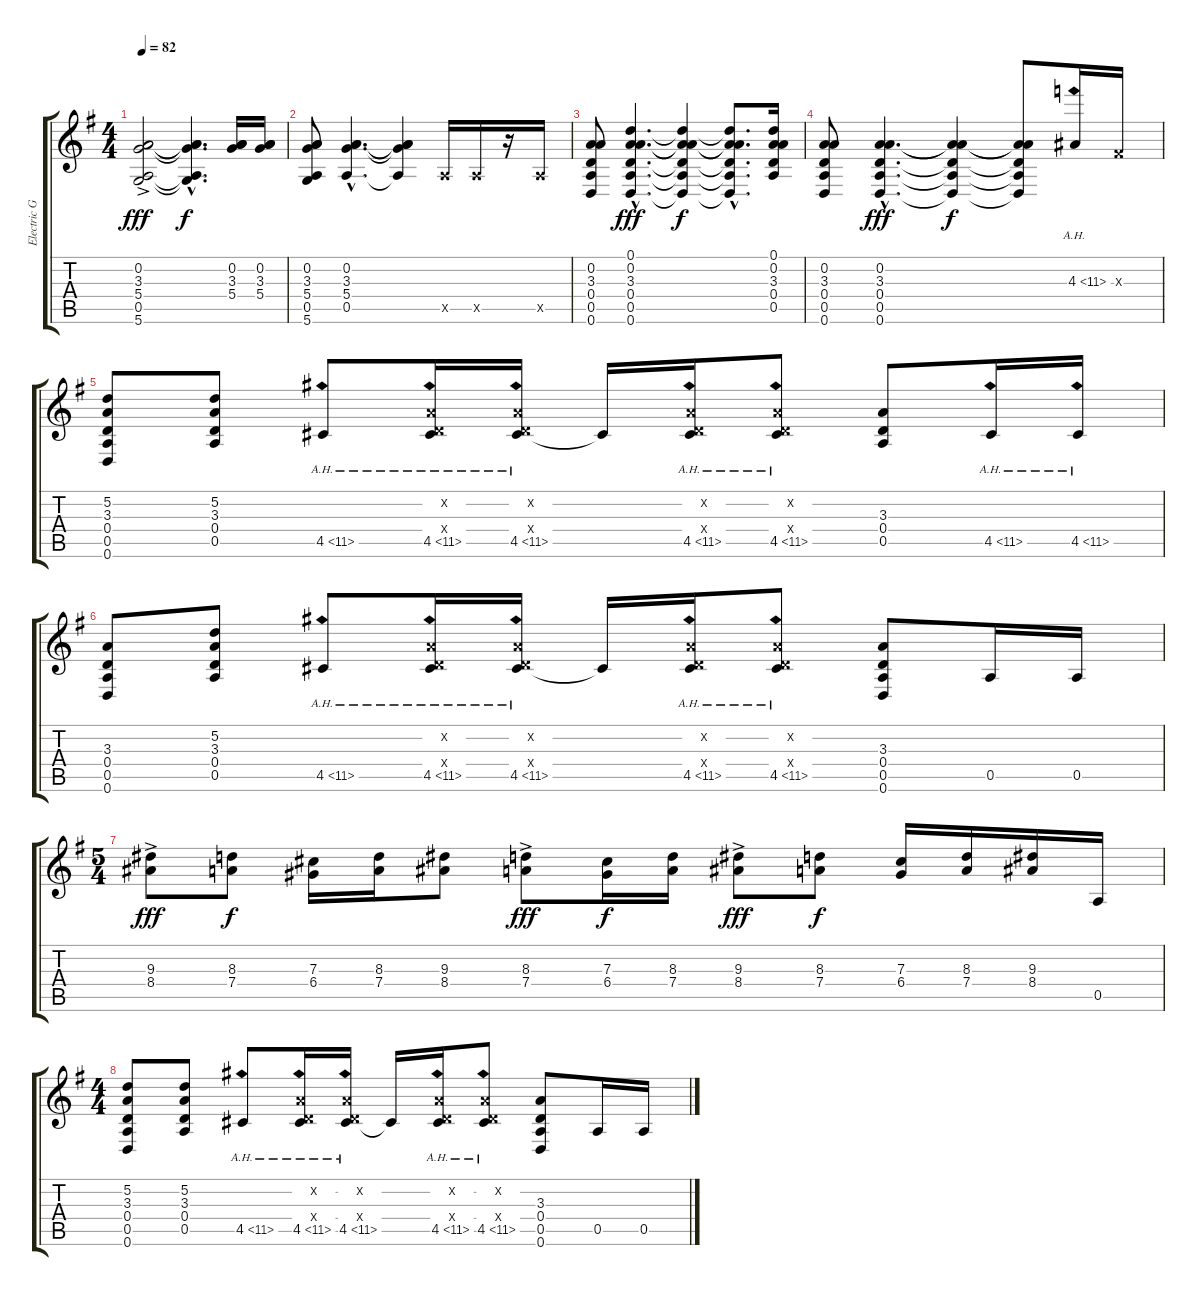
\track ("Electric Guitar 1 (heavy dist.)" "Electric G") {instrument distortionguitar}
\staff {score tabs}
\tuning (D4 A3 Gb3 D3 A2 D2) {hide}
\ts (4 4)
\tempo 82
\clef g2
\ks g
(0.2{ac} 3.3{ac} 5.4{ac} 0.5{ac} 5.6{ac}).2{dy fff} (0.2{hac t} 3.3{hac t} 5.4{hac t} 0.5{hac t} 5.6{hac t}).4{d dy f} (0.2 3.3 5.4).16 (0.2 3.3 5.4).16 |
(0.2 3.3 5.4 0.5 5.6).8 (0.2{hac} 3.3{hac} 5.4{hac} 0.5{hac}).4{d} (0.2{t} 3.3{t} 5.4{t} 0.5{t}).4 0.5{x}.16 0.5{x}.16 r.16 0.5{x}.16 |
(0.2 3.3 0.4 0.5 0.6).8 (0.1{hac} 0.2{hac} 3.3{hac} 0.4{hac} 0.5{hac} 0.6{hac}).4{d dy fff} (0.1{t} 0.2{t} 3.3{t} 0.4{t} 0.5{t} 0.6{t}).4{dy f} (0.1{hac t} 0.2{hac t} 3.3{hac t} 0.4{hac t} 0.5{hac t} 0.6{hac t}).8{d} (0.1 0.2 3.3 0.4 0.5).16 |
(0.2 3.3 0.4 0.5 0.6).8 (0.2{hac} 3.3{hac} 0.4{hac} 0.5{hac} 0.6{hac}).4{d dy fff} (0.2{t} 3.3{t} 0.4{t} 0.5{t} 0.6{t}).4{dy f} (0.2{t} 3.3{t} 0.4{t} 0.5{t} 0.6{t}).8 4.3{ah 7}.16 0.3{x}.16 |
(5.2 3.3 0.4 0.5 0.6).8 (5.2 3.3 0.4 0.5).8 4.5{ah 7}.8 (0.2{x} 0.4{x} 4.5{ah 7}).16 (0.2{x} 0.4{x} 4.5{ah 7}).16 4.5{t}.16 (0.2{x} 0.4{x} 4.5{ah 7}).16 (0.2{x} 0.4{x} 4.5{ah 7}).8 (3.3 0.4 0.5).8 4.5{ah 7}.16 4.5{ah 7}.16 |
(3.3 0.4 0.5 0.6).8 (5.2 3.3 0.4 0.5).8 4.5{ah 7}.8 (0.2{x} 0.4{x} 4.5{ah 7}).16 (0.2{x} 0.4{x} 4.5{ah 7}).16 4.5{t}.16 (0.2{x} 0.4{x} 4.5{ah 7}).16 (0.2{x} 0.4{x} 4.5{ah 7}).8 (3.3 0.4 0.5 0.6).8 0.5.16 0.5.16 |
\ts (5 4)
(9.3{ac} 8.4).8{dy fff} (8.3 7.4).8{dy f} (7.3 6.4).16 (8.3 7.4).16 (9.3 8.4).8 (8.3{ac} 7.4).8{dy fff} (7.3 6.4).16{dy f} (8.3 7.4).16 (9.3{ac} 8.4).8{dy fff} (8.3 7.4).8{dy f} (7.3 6.4).16 (8.3 7.4).16 (9.3 8.4).16 0.5.16 |
\ts (4 4)
(5.2 3.3 0.4 0.5 0.6).8 (5.2 3.3 0.4 0.5).8 4.5{ah 7}.8 (0.2{x} 0.4{x} 4.5{ah 7}).16 (0.2{x} 0.4{x} 4.5{ah 7}).16 4.5{t}.16 (0.2{x} 0.4{x} 4.5{ah 7}).16 (0.2{x} 0.4{x} 4.5{ah 7}).8 (3.3 0.4 0.5 0.6).8 0.5.16 0.5.16
